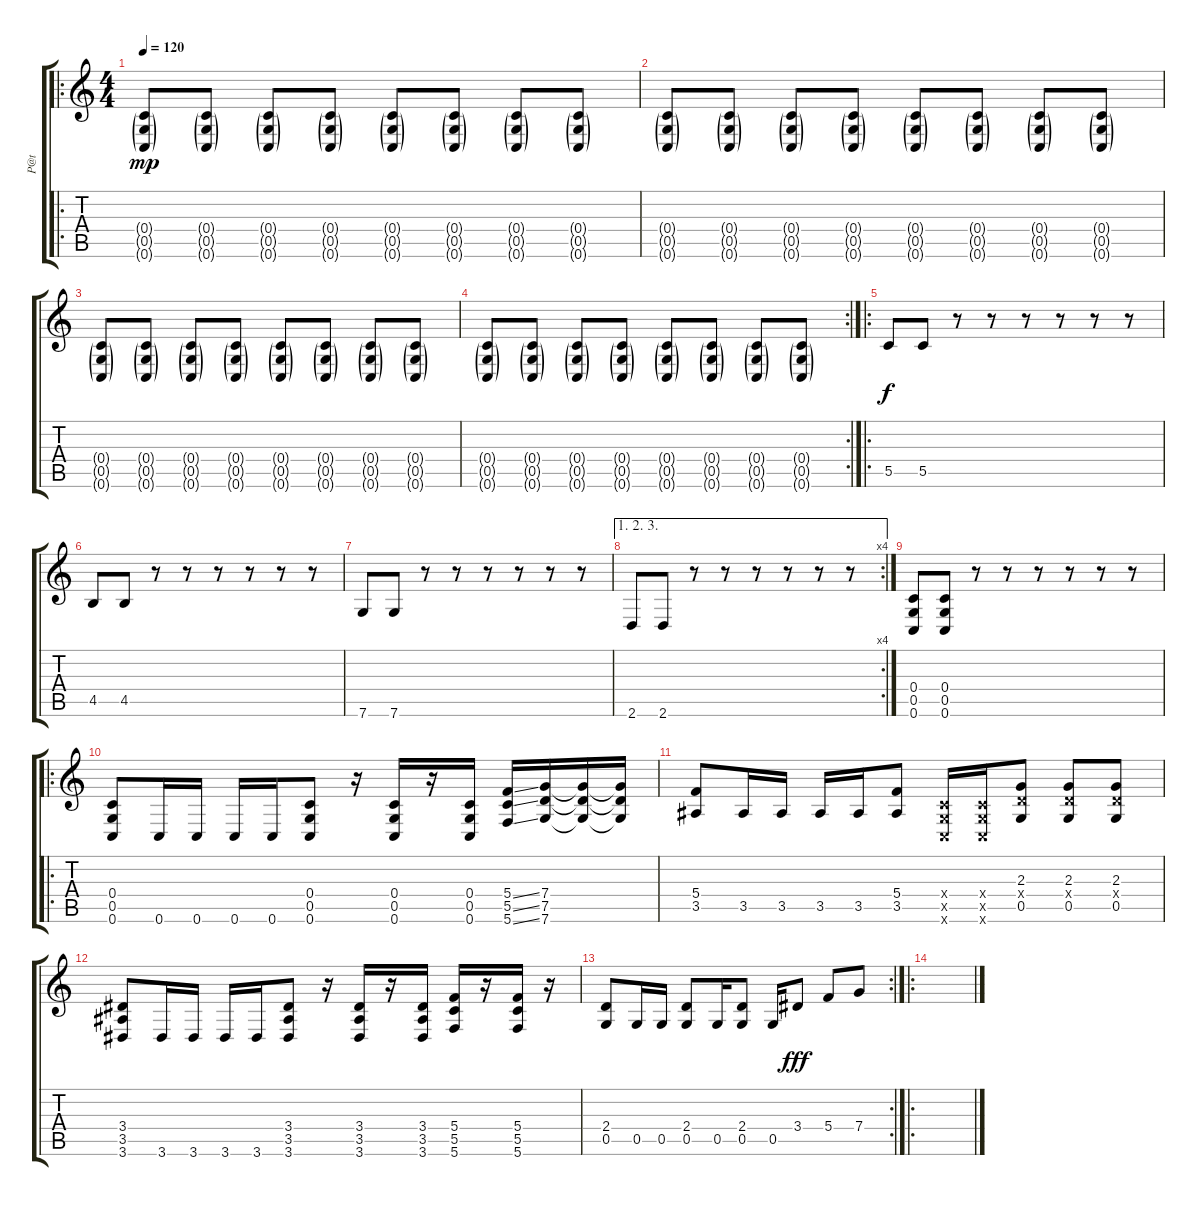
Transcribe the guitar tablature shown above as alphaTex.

\track ("P@t" "P@t") {instrument distortionguitar}
\staff {score tabs}
\tuning (D4 A3 F3 C3 G2 C2) {hide}
\ro
\ts (4 4)
\tempo 120
\clef g2
\ks c
(0.4{g} 0.5{g} 0.6{g}).8{dy mp instrument distortionguitar} (0.4{g} 0.5{g} 0.6{g}).8 (0.4{g} 0.5{g} 0.6{g}).8 (0.4{g} 0.5{g} 0.6{g}).8 (0.4{g} 0.5{g} 0.6{g}).8 (0.4{g} 0.5{g} 0.6{g}).8 (0.4{g} 0.5{g} 0.6{g}).8 (0.4{g} 0.5{g} 0.6{g}).8 |
(0.4{g} 0.5{g} 0.6{g}).8 (0.4{g} 0.5{g} 0.6{g}).8 (0.4{g} 0.5{g} 0.6{g}).8 (0.4{g} 0.5{g} 0.6{g}).8 (0.4{g} 0.5{g} 0.6{g}).8 (0.4{g} 0.5{g} 0.6{g}).8 (0.4{g} 0.5{g} 0.6{g}).8 (0.4{g} 0.5{g} 0.6{g}).8 |
(0.4{g} 0.5{g} 0.6{g}).8 (0.4{g} 0.5{g} 0.6{g}).8 (0.4{g} 0.5{g} 0.6{g}).8 (0.4{g} 0.5{g} 0.6{g}).8 (0.4{g} 0.5{g} 0.6{g}).8 (0.4{g} 0.5{g} 0.6{g}).8 (0.4{g} 0.5{g} 0.6{g}).8 (0.4{g} 0.5{g} 0.6{g}).8 |
\rc 2
(0.4{g} 0.5{g} 0.6{g}).8 (0.4{g} 0.5{g} 0.6{g}).8 (0.4{g} 0.5{g} 0.6{g}).8 (0.4{g} 0.5{g} 0.6{g}).8 (0.4{g} 0.5{g} 0.6{g}).8 (0.4{g} 0.5{g} 0.6{g}).8 (0.4{g} 0.5{g} 0.6{g}).8 (0.4{g} 0.5{g} 0.6{g}).8 |
\ro
5.5.8{dy f} 5.5.8 r.8 r.8 r.8 r.8 r.8 r.8 |
4.5.8 4.5.8 r.8 r.8 r.8 r.8 r.8 r.8 |
7.6.8 7.6.8 r.8 r.8 r.8 r.8 r.8 r.8 |
\ae (1 2 3)
\rc 4
2.6.8 2.6.8 r.8 r.8 r.8 r.8 r.8 r.8 |
(0.4 0.5 0.6).8 (0.4 0.5 0.6).8 r.8 r.8 r.8 r.8 r.8 r.8 |
\ro
(0.4 0.5 0.6).8 0.6.16 0.6.16 0.6.16 0.6.16 (0.4 0.5 0.6).8 r.16 (0.4 0.5 0.6).16 r.16 (0.4 0.5 0.6).16 (5.4{ss} 5.5{ss} 5.6{ss}).16 (7.4 7.5 7.6).16 (7.4{t} 7.5{t} 7.6{t}).16 (7.4{t} 7.5{t} 7.6{t}).16 |
(5.4 3.5).8 3.5.16 3.5.16 3.5.16 3.5.16 (5.4 3.5).8 (0.4{x} 0.5{x} 0.6{x}).16 (0.4{x} 0.5{x} 0.6{x}).16 (2.3 2.4{x} 0.5).8 (2.3 2.4{x} 0.5).8 (2.3 2.4{x} 0.5).8 |
(3.4 3.5 3.6).8 3.6.16 3.6.16 3.6.16 3.6.16 (3.4 3.5 3.6).8 r.16 (3.4 3.5 3.6).16 r.16 (3.4 3.5 3.6).16 (5.4 5.5 5.6).16 r.16 (5.4 5.5 5.6).16 r.16 |
\rc 2
(2.4 0.5).8 0.5.16 0.5.16 (2.4 0.5).8 0.5.16 (2.4 0.5).8 0.5.16 3.4.8{dy fff} 5.4.8 7.4.8 |
\ro
